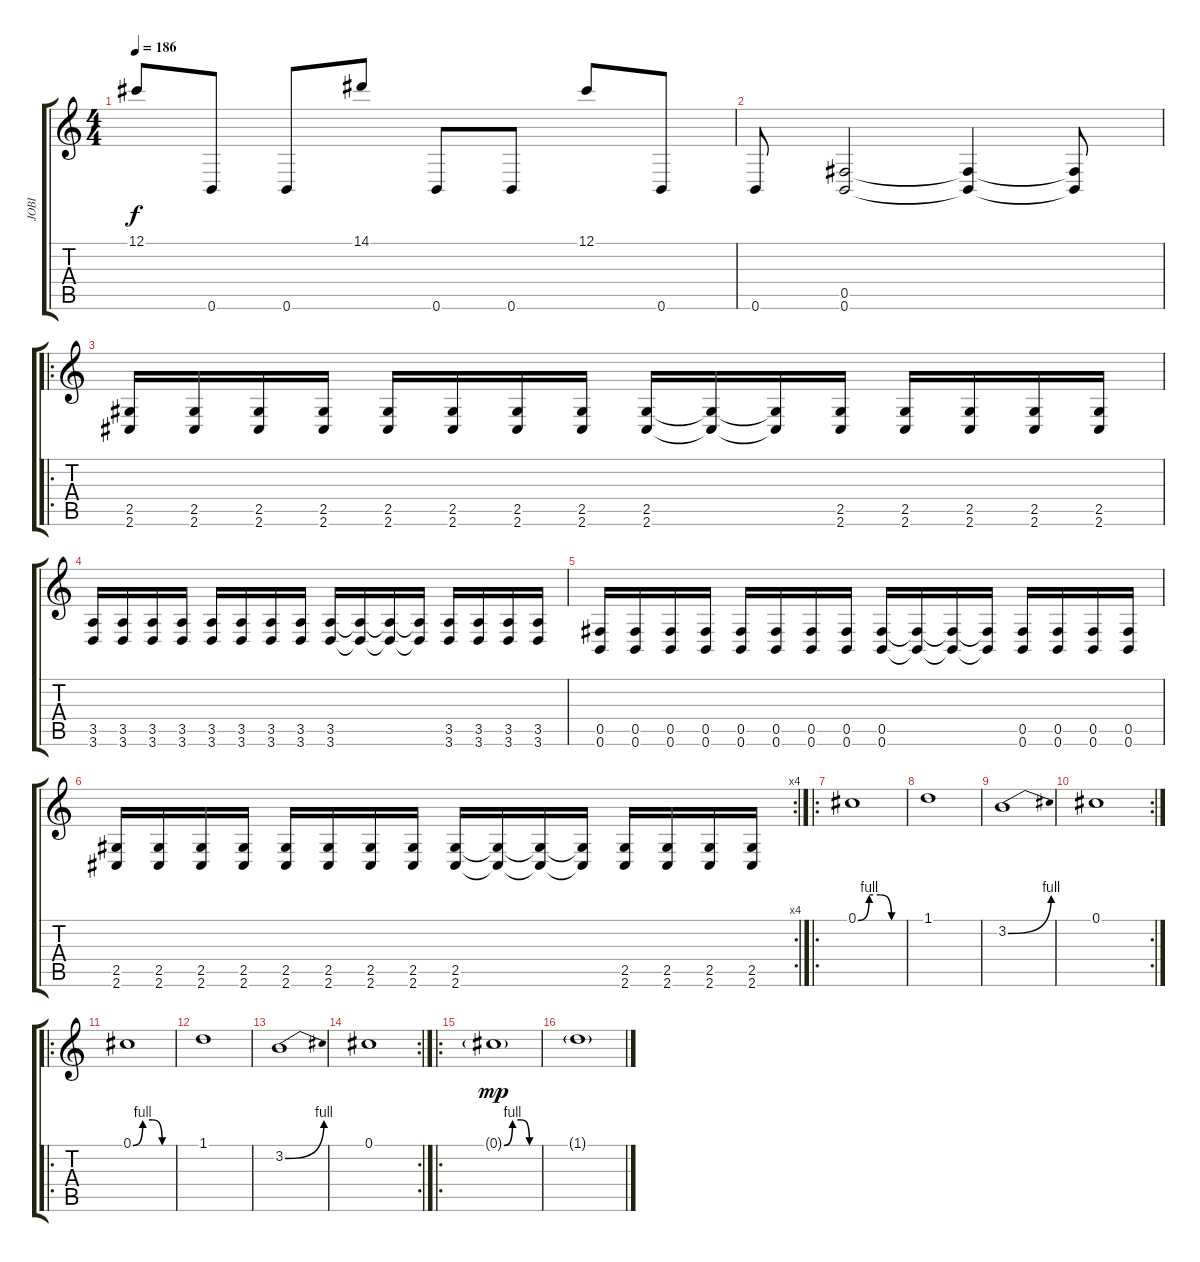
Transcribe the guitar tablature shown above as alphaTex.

\track ("JOBI" "JOBI") {instrument distortionguitar}
\staff {score tabs}
\tuning (Db4 Ab3 E3 B2 Gb2 B1) {hide}
\ts (4 4)
\tempo 186
\clef g2
\ks c
12.1.8{dy f} 0.6.8 0.6.8 14.1.8 0.6.8 0.6.8 12.1.8 0.6.8 |
0.6.8 (0.5 0.6).2 (0.5{t} 0.6{t}).4 (0.5{t} 0.6{t}).8 |
\ro
(2.5 2.6).16 (2.5 2.6).16 (2.5 2.6).16 (2.5 2.6).16 (2.5 2.6).16 (2.5 2.6).16 (2.5 2.6).16 (2.5 2.6).16 (2.5 2.6).16 (2.5{t} 2.6{t}).16 (2.5{t} 2.6{t}).16 (2.5 2.6).16 (2.5 2.6).16 (2.5 2.6).16 (2.5 2.6).16 (2.5 2.6).16 |
(3.5 3.6).16 (3.5 3.6).16 (3.5 3.6).16 (3.5 3.6).16 (3.5 3.6).16 (3.5 3.6).16 (3.5 3.6).16 (3.5 3.6).16 (3.5 3.6).16 (3.5{t} 3.6{t}).16 (3.5{t} 3.6{t}).16 (3.5{t} 3.6{t}).16 (3.5 3.6).16 (3.5 3.6).16 (3.5 3.6).16 (3.5 3.6).16 |
(0.5 0.6).16 (0.5 0.6).16 (0.5 0.6).16 (0.5 0.6).16 (0.5 0.6).16 (0.5 0.6).16 (0.5 0.6).16 (0.5 0.6).16 (0.5 0.6).16 (0.5{t} 0.6{t}).16 (0.5{t} 0.6{t}).16 (0.5{t} 0.6{t}).16 (0.5 0.6).16 (0.5 0.6).16 (0.5 0.6).16 (0.5 0.6).16 |
\rc 4
(2.5 2.6).16 (2.5 2.6).16 (2.5 2.6).16 (2.5 2.6).16 (2.5 2.6).16 (2.5 2.6).16 (2.5 2.6).16 (2.5 2.6).16 (2.5 2.6).16 (2.5{t} 2.6{t}).16 (2.5{t} 2.6{t}).16 (2.5{t} 2.6{t}).16 (2.5 2.6).16 (2.5 2.6).16 (2.5 2.6).16 (2.5 2.6).16 |
\ro
0.1{be (custom 0 0 15 4 30 4 45 0 60 0)}.1 |
1.1.1 |
3.2{be (bend 0 0 60 4)}.1 |
\rc 2
0.1.1 |
\ro
0.1{be (custom 0 0 15 4 30 4 45 0 60 0)}.1 |
1.1.1 |
3.2{be (bend 0 0 60 4)}.1 |
\rc 2
0.1.1 |
\ro
0.1{be (custom 0 0 15 4 30 4 45 0 60 0) g}.1{dy mp} |
1.1{g}.1
